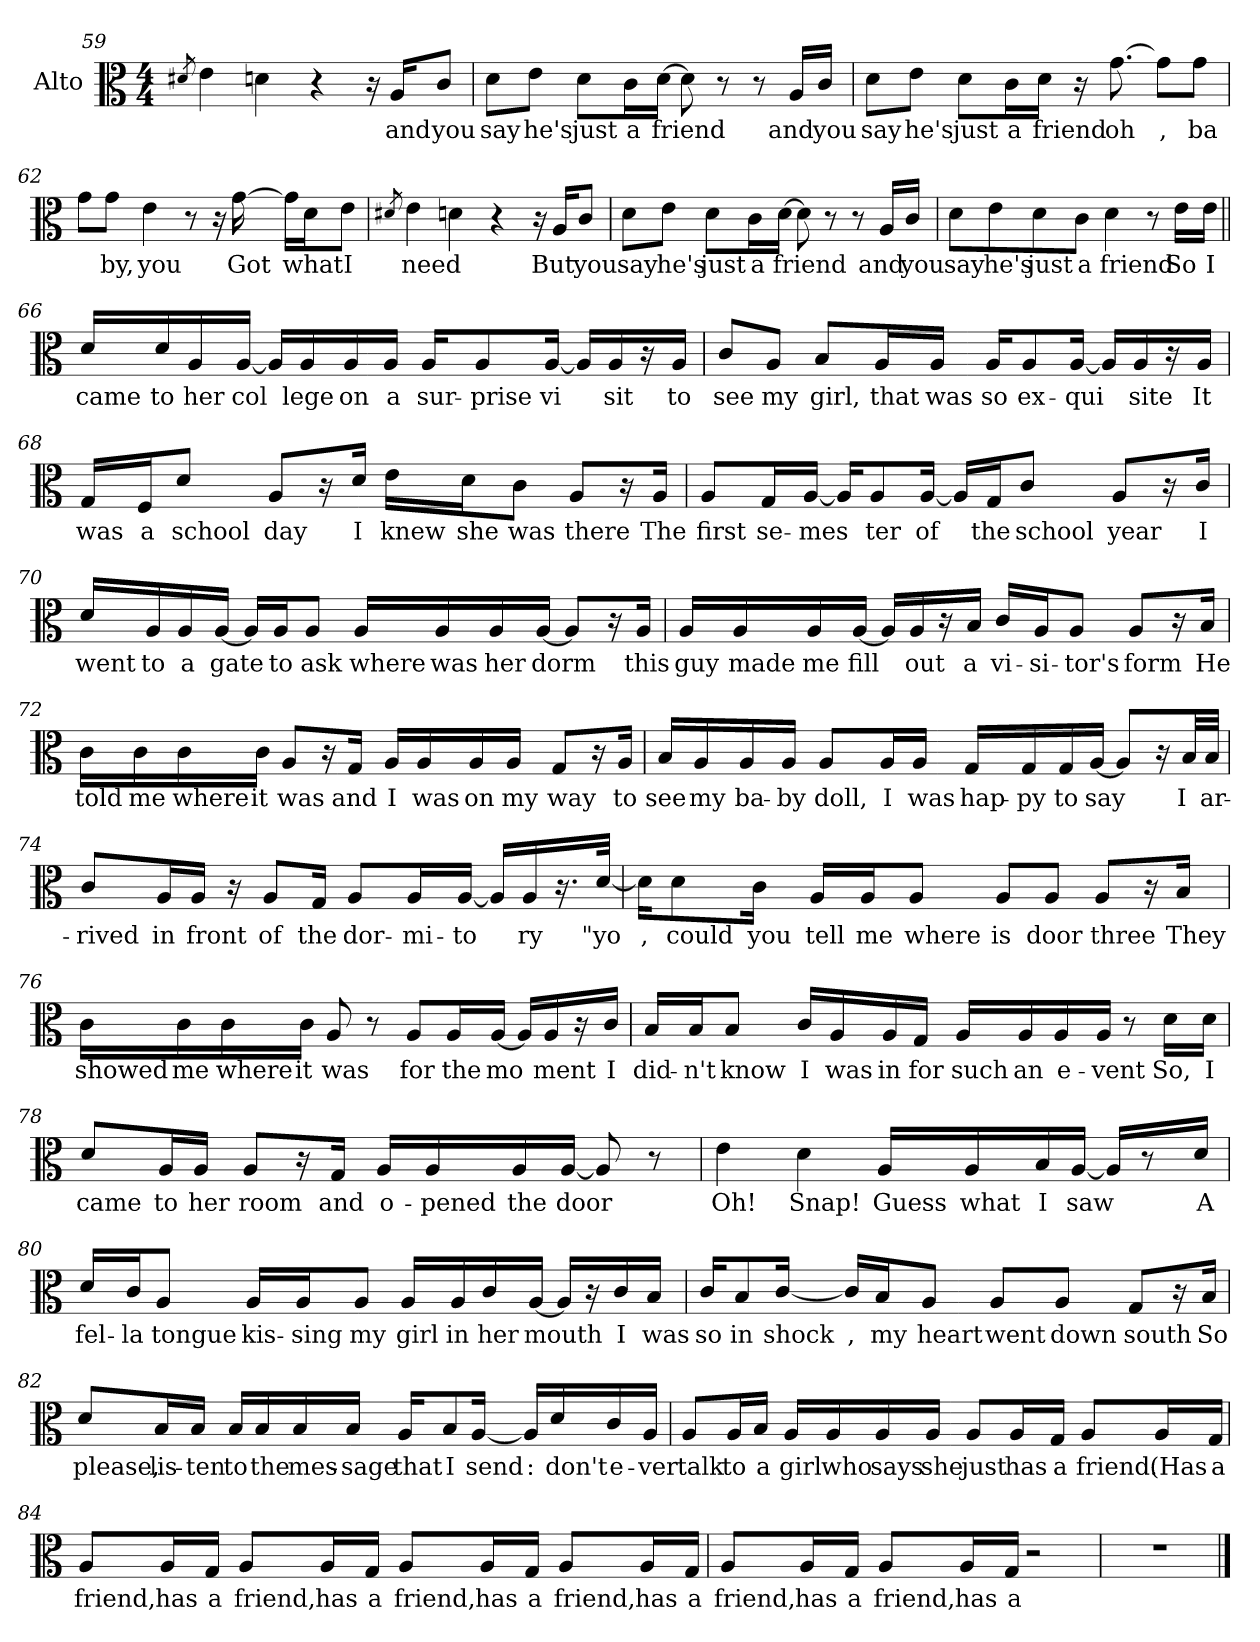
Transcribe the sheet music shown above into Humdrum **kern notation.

**kern	**text
*part1	*part1
*staff1	*staff1
*I"Alto	*
*I'A	*
*clefC3	*
*k[]	*
*C:	*
*M4/4	*
=59	=59
8qd#X/	.
4e\	.
4dn\	.
4r	.
16r	.
!	!LO:LY:b
16A/KL	and
!	!LO:LY:b
8c/J	you
=60	=60
!	!LO:LY:b
8d\L	say
!	!LO:LY:b
8e\J	he's
!	!LO:LY:b
8d\L	just
!	!LO:LY:b
16c\L	a
!	!LO:LY:b
[16d\JJ	friend
8d\]	.
!	!LO:LY:b
8r	,
8r	.
!	!LO:LY:b
16A/LL	and
!	!LO:LY:b
16c/JJ	you
=61	=61
!	!LO:LY:b
8d\L	say
!	!LO:LY:b
8e\J	he's
!	!LO:LY:b
8d\L	just
!	!LO:LY:b
16c\L	a
!	!LO:LY:b
16d\JJ	friend
!	!LO:LY:b
16r	,
!	!LO:LY:b
[8.g\	oh
!	!LO:LY:b
8g\L]	,
!	!LO:LY:b
8g\J	ba
!!LO:PB:g=z
=62	=62
8g\L	.
!	!LO:LY:b
8g\J	by,
!	!LO:LY:b
4e\	you
!	!LO:LY:b
8r	\!
16r	.
!	!LO:LY:b
[16g\	Got
16g\LL]	.
!	!LO:LY:b
16d\J	what
!	!LO:LY:b
8e\J	I
=63	=63
8qd#X/	.
!	!LO:LY:b
4e\	need
4dn\	.
!	!LO:LY:b
4r	.
16r	.
!	!LO:LY:b
16A/KL	But
!	!LO:LY:b
8c/J	you
=64	=64
!	!LO:LY:b
8d\L	say
!	!LO:LY:b
8e\J	he's
!	!LO:LY:b
8d\L	just
!	!LO:LY:b
16c\L	a
!	!LO:LY:b
[16d\JJ	friend
8d\]	.
!	!LO:LY:b
8r	,
8r	.
!	!LO:LY:b
16A/LL	and
!	!LO:LY:b
16c/JJ	you
!!LO:LB:g=z
=65	=65
!	!LO:LY:b
8d\L	say
!	!LO:LY:b
8e\	he's
!	!LO:LY:b
8d\	just
!	!LO:LY:b
8c\J	a
!	!LO:LY:b
4d\	friend
!	!LO:LY:b
8r	.
!LO:N:head=solid	!LO:LY:b
16e\LL	So
!LO:N:head=solid	!LO:LY:b
16e\JJ	I
=66||	=66||
!LO:N:head=solid	!LO:LY:b
16d/LL	came
!LO:N:head=solid	!LO:LY:b
16d/	to
!LO:N:head=solid	!LO:LY:b
16A/	her
!LO:N:head=solid	!LO:LY:b
[16A/JJ	col
!LO:N:head=solid	!
16A/LL]	.
!LO:N:head=solid	!LO:LY:b
16A/	lege
!LO:N:head=solid	!LO:LY:b
16A/	on
!LO:N:head=solid	!LO:LY:b
16A/JJ	a
!LO:N:head=solid	!LO:LY:b
16A/KL	sur-
!LO:N:head=solid	!LO:LY:b
8A/	-prise
!LO:N:head=solid	!LO:LY:b
[16A/Jk	vi
!LO:N:head=solid	!
16A/LL]	.
!LO:N:head=solid	!LO:LY:b
16A/J	sit
!	!LO:LY:b
16r	,
!LO:N:head=solid	!LO:LY:b
16A/Jk	to
!!LO:LB:g=z
=67	=67
!LO:N:head=solid	!LO:LY:b
8c/L	see
!LO:N:head=solid	!LO:LY:b
8A/J	my
!LO:N:head=solid	!LO:LY:b
8B/L	girl,
!LO:N:head=solid	!LO:LY:b
16A/L	that
!LO:N:head=solid	!LO:LY:b
16A/JJ	was
!LO:N:head=solid	!LO:LY:b
16A/KL	so
!LO:N:head=solid	!LO:LY:b
8A/	ex-
!LO:N:head=solid	!LO:LY:b
[16A/Jk	-qui
!LO:N:head=solid	!
16A/LL]	.
!LO:N:head=solid	!LO:LY:b
16A/J	site
!	!LO:LY:b
16r	.
!LO:N:head=solid	!LO:LY:b
16A/Jk	It
=68	=68
!LO:N:head=solid	!LO:LY:b
16G/LL	was
!LO:N:head=solid	!LO:LY:b
16F/J	a
!LO:N:head=solid	!LO:LY:b
8d/J	school
!LO:N:head=solid	!LO:LY:b
8A/L	day
!	!LO:LY:b
16r	,
!LO:N:head=solid	!LO:LY:b
16d/Jk	I
!LO:N:head=solid	!LO:LY:b
16e\LL	knew
!LO:N:head=solid	!LO:LY:b
16d\J	she
!LO:N:head=solid	!LO:LY:b
8c\J	was
!LO:N:head=solid	!LO:LY:b
8A/L	there
!	!LO:LY:b
16r	\!
!LO:N:head=solid	!LO:LY:b
16A/Jk	The
!!LO:LB:g=z
=69	=69
!LO:N:head=solid	!LO:LY:b
8A/L	first
!LO:N:head=solid	!LO:LY:b
16G/L	se-
!LO:N:head=solid	!LO:LY:b
[16A/JJ	-mes
!LO:N:head=solid	!
16A/KL]	.
!LO:N:head=solid	!LO:LY:b
8A/	ter
!LO:N:head=solid	!LO:LY:b
[16A/Jk	of
!LO:N:head=solid	!
16A/LL]	.
!LO:N:head=solid	!LO:LY:b
16G/J	the
!LO:N:head=solid	!LO:LY:b
8c/J	school
!LO:N:head=solid	!LO:LY:b
8A/L	year
!	!LO:LY:b
16r	\!
!LO:N:head=solid	!LO:LY:b
16c/Jk	I
=70	=70
!LO:N:head=solid	!LO:LY:b
16d/LL	went
!LO:N:head=solid	!LO:LY:b
16A/	to
!LO:N:head=solid	!LO:LY:b
16A/	a
!LO:N:head=solid	!LO:LY:b
[16A/JJ	gate
!LO:N:head=solid	!
16A/LL]	.
!LO:N:head=solid	!LO:LY:b
16A/J	to
!LO:N:head=solid	!LO:LY:b
8A/J	ask
!LO:N:head=solid	!LO:LY:b
16A/LL	where
!LO:N:head=solid	!LO:LY:b
16A/	was
!LO:N:head=solid	!LO:LY:b
16A/	her
!LO:N:head=solid	!LO:LY:b
[16A/JJ	dorm
!LO:N:head=solid	!
8A/L]	.
!	!LO:LY:b
16r	,
!LO:N:head=solid	!LO:LY:b
16A/Jk	this
!!LO:LB:g=z
=71	=71
!LO:N:head=solid	!LO:LY:b
16A/LL	guy
!LO:N:head=solid	!LO:LY:b
16A/	made
!LO:N:head=solid	!LO:LY:b
16A/	me
!LO:N:head=solid	!LO:LY:b
[16A/JJ	fill
!LO:N:head=solid	!
16A/LL]	.
!LO:N:head=solid	!LO:LY:b
16A/J	out
16r	.
!LO:N:head=solid	!LO:LY:b
16B/Jk	a
!LO:N:head=solid	!LO:LY:b
16c/LL	vi-
!LO:N:head=solid	!LO:LY:b
16A/J	-si-
!LO:N:head=solid	!LO:LY:b
8A/J	-tor's
!LO:N:head=solid	!LO:LY:b
8A/L	form
!	!LO:LY:b
16r	.
!LO:N:head=solid	!LO:LY:b
16B/Jk	He
=72	=72
!LO:N:head=solid	!LO:LY:b
16c\LL	told
!LO:N:head=solid	!LO:LY:b
16c\	me
!LO:N:head=solid	!LO:LY:b
16c\	where
!LO:N:head=solid	!LO:LY:b
16c\JJ	it
!LO:N:head=solid	!LO:LY:b
8A/L	was
!	!LO:LY:b
16r	,
!LO:N:head=solid	!LO:LY:b
16G/Jk	and
!LO:N:head=solid	!LO:LY:b
16A/LL	I
!LO:N:head=solid	!LO:LY:b
16A/	was
!LO:N:head=solid	!LO:LY:b
16A/	on
!LO:N:head=solid	!LO:LY:b
16A/JJ	my
!LO:N:head=solid	!LO:LY:b
8G/L	way
!	!LO:LY:b
16r	,
!LO:N:head=solid	!LO:LY:b
16A/Jk	to
!!LO:LB:g=z
=73	=73
!LO:N:head=solid	!LO:LY:b
16B/LL	see
!LO:N:head=solid	!LO:LY:b
16A/	my
!LO:N:head=solid	!LO:LY:b
16A/	ba-
!LO:N:head=solid	!LO:LY:b
16A/JJ	-by
!LO:N:head=solid	!LO:LY:b
8A/L	doll,
!LO:N:head=solid	!LO:LY:b
16A/L	I
!LO:N:head=solid	!LO:LY:b
16A/JJ	was
!LO:N:head=solid	!LO:LY:b
16G/LL	hap-
!LO:N:head=solid	!LO:LY:b
16G/	-py
!LO:N:head=solid	!LO:LY:b
16G/	to
!LO:N:head=solid	!LO:LY:b
[16A/JJ	say
!LO:N:head=solid	!
8A/L]	.
!	!LO:LY:b
16r	.
!LO:N:head=solid	!LO:LY:b
32B/LL	I
!LO:N:head=solid	!LO:LY:b
32B/JJJ	ar-
=74	=74
!LO:N:head=solid	!LO:LY:b
8c/L	-rived
!LO:N:head=solid	!LO:LY:b
16A/L	in
!LO:N:head=solid	!LO:LY:b
16A/JJ	front
16r	.
!LO:N:head=solid	!LO:LY:b
8A/L	of
!LO:N:head=solid	!LO:LY:b
16G/Jk	the
!LO:N:head=solid	!LO:LY:b
8A/L	dor-
!LO:N:head=solid	!LO:LY:b
16A/L	-mi-
!LO:N:head=solid	!LO:LY:b
[16A/JJ	-to
!LO:N:head=solid	!
16A/LL]	.
!LO:N:head=solid	!LO:LY:b
16A/J	ry
!	!LO:LY:b
16.r	,
!LO:N:head=solid	!LO:LY:b
[32d/Jkk	"yo
!!LO:LB:g=z
=75	=75
!LO:N:head=solid	!LO:LY:b
16d\KL]	,
!LO:N:head=solid	!LO:LY:b
8d\	could
!LO:N:head=solid	!LO:LY:b
16c\Jk	you
!LO:N:head=solid	!LO:LY:b
16A/LL	tell
!LO:N:head=solid	!LO:LY:b
16A/J	me
!LO:N:head=solid	!LO:LY:b
8A/J	where
!LO:N:head=solid	!LO:LY:b
8A/L	is
!LO:N:head=solid	!LO:LY:b
8A/J	door
!LO:N:head=solid	!LO:LY:b
8A/L	three
!	!LO:LY:b
16r	?"
!LO:N:head=solid	!LO:LY:b
16B/Jk	They
=76	=76
!LO:N:head=solid	!LO:LY:b
16c\LL	showed
!LO:N:head=solid	!LO:LY:b
16c\	me
!LO:N:head=solid	!LO:LY:b
16c\	where
!LO:N:head=solid	!LO:LY:b
16c\JJ	it
!LO:N:head=solid	!LO:LY:b
8A/	was
!	!LO:LY:b
8r	,
!LO:N:head=solid	!LO:LY:b
8A/L	for
!LO:N:head=solid	!LO:LY:b
16A/L	the
!LO:N:head=solid	!LO:LY:b
[16A/JJ	mo
!LO:N:head=solid	!
16A/LL]	.
!LO:N:head=solid	!LO:LY:b
16A/J	ment
!	!LO:LY:b
16r	,
!LO:N:head=solid	!LO:LY:b
16c/Jk	I
!!LO:LB:g=z
=77	=77
!LO:N:head=solid	!LO:LY:b
16B/LL	did-
!LO:N:head=solid	!LO:LY:b
16B/J	-n't
!LO:N:head=solid	!LO:LY:b
8B/J	know
!LO:N:head=solid	!LO:LY:b
16c/LL	I
!LO:N:head=solid	!LO:LY:b
16A/	was
!LO:N:head=solid	!LO:LY:b
16A/	in
!LO:N:head=solid	!LO:LY:b
16G/JJ	for
!LO:N:head=solid	!LO:LY:b
16A/LL	such
!LO:N:head=solid	!LO:LY:b
16A/	an
!LO:N:head=solid	!LO:LY:b
16A/	e-
!LO:N:head=solid	!LO:LY:b
16A/JJ	-vent
!	!LO:LY:b
8r	.
!LO:N:head=solid	!LO:LY:b
16d\LL	So,
!LO:N:head=solid	!LO:LY:b
16d\JJ	I
=78	=78
!LO:N:head=solid	!LO:LY:b
8d/L	came
!LO:N:head=solid	!LO:LY:b
16A/L	to
!LO:N:head=solid	!LO:LY:b
16A/JJ	her
!LO:N:head=solid	!LO:LY:b
8A/L	room
!	!LO:LY:b
16r	,
!LO:N:head=solid	!LO:LY:b
16G/Jk	and
!LO:N:head=solid	!LO:LY:b
16A/LL	o-
!LO:N:head=solid	!LO:LY:b
16A/	-pened
!LO:N:head=solid	!LO:LY:b
16A/	the
!LO:N:head=solid	!LO:LY:b
[16A/JJ	door
!LO:N:head=solid	!
8A/]	.
!	!LO:LY:b
8r	.
!!LO:LB:g=z
=79	=79
!LO:N:head=solid	!LO:LY:b
4e\	Oh!
!LO:N:head=solid	!LO:LY:b
4d\	Snap!
!LO:N:head=solid	!LO:LY:b
16A/LL	Guess
!LO:N:head=solid	!LO:LY:b
16A/	what
!LO:N:head=solid	!LO:LY:b
16B/	I
!LO:N:head=solid	!LO:LY:b
[16A/JJ	saw
!LO:N:head=solid	!
16A/KL]	.
!	!LO:LY:b
8r	?
!LO:N:head=solid	!LO:LY:b
16d/Jk	A
=80	=80
!LO:N:head=solid	!LO:LY:b
16d/LL	fel-
!LO:N:head=solid	!LO:LY:b
16c/J	-la
!LO:N:head=solid	!LO:LY:b
8A/J	tongue
!LO:N:head=solid	!LO:LY:b
16A/LL	kis-
!LO:N:head=solid	!LO:LY:b
16A/J	-sing
!LO:N:head=solid	!LO:LY:b
8A/J	my
!LO:N:head=solid	!LO:LY:b
16A/LL	girl
!LO:N:head=solid	!LO:LY:b
16A/	in
!LO:N:head=solid	!LO:LY:b
16c/	her
!LO:N:head=solid	!LO:LY:b
[16A/JJ	mouth
!LO:N:head=solid	!
16A/KL]	.
!	!LO:LY:b
16r	,
!LO:N:head=solid	!LO:LY:b
16c/L	I
!LO:N:head=solid	!LO:LY:b
16B/JJ	was
!!LO:PB:g=z
=81	=81
!LO:N:head=solid	!LO:LY:b
16c/KL	so
!LO:N:head=solid	!LO:LY:b
8B/	in
!LO:N:head=solid	!LO:LY:b
[16c/Jk	shock
!LO:N:head=solid	!LO:LY:b
16c/LL]	,
!LO:N:head=solid	!LO:LY:b
16B/J	my
!LO:N:head=solid	!LO:LY:b
8A/J	heart
!LO:N:head=solid	!LO:LY:b
8A/L	went
!LO:N:head=solid	!LO:LY:b
8A/J	down
!LO:N:head=solid	!LO:LY:b
8G/L	south
!	!LO:LY:b
16r	.
!LO:N:head=solid	!LO:LY:b
16B/Jk	So
=82	=82
!LO:N:head=solid	!LO:LY:b
8d/L	please,
!LO:N:head=solid	!LO:LY:b
16B/L	lis-
!LO:N:head=solid	!LO:LY:b
16B/JJ	-ten
!LO:N:head=solid	!LO:LY:b
16B/LL	to
!LO:N:head=solid	!LO:LY:b
16B/	the
!LO:N:head=solid	!LO:LY:b
16B/	mes-
!LO:N:head=solid	!LO:LY:b
16B/JJ	-sage
!LO:N:head=solid	!LO:LY:b
16A/KL	that
!LO:N:head=solid	!LO:LY:b
8B/	I
!LO:N:head=solid	!LO:LY:b
[16A/Jk	send
!LO:N:head=solid	!LO:LY:b
16A/LL]	:
!LO:N:head=solid	!LO:LY:b
16d/	don't
!LO:N:head=solid	!LO:LY:b
16c/	e-
!LO:N:head=solid	!LO:LY:b
16A/JJ	-ver
!!LO:LB:g=z
=83	=83
!LO:N:head=solid	!LO:LY:b
8A/L	talk
!LO:N:head=solid	!LO:LY:b
16A/L	to
!LO:N:head=solid	!LO:LY:b
16B/JJ	a
!LO:N:head=solid	!LO:LY:b
16A/LL	girl
!LO:N:head=solid	!LO:LY:b
16A/	who
!LO:N:head=solid	!LO:LY:b
16A/	says
!LO:N:head=solid	!LO:LY:b
16A/JJ	she
!LO:N:head=solid	!LO:LY:b
8A/L	just
!LO:N:head=solid	!LO:LY:b
16A/L	has
!LO:N:head=solid	!LO:LY:b
16G/JJ	a
!LO:N:head=solid	!LO:LY:b
8A/L	friend.
!LO:N:head=solid	!LO:LY:b
16A/L	(Has
!LO:N:head=solid	!LO:LY:b
16G/JJ	a
=84	=84
!LO:N:head=solid	!LO:LY:b
8A/L	friend,
!LO:N:head=solid	!LO:LY:b
16A/L	has
!LO:N:head=solid	!LO:LY:b
16G/JJ	a
!LO:N:head=solid	!LO:LY:b
8A/L	friend,
!LO:N:head=solid	!LO:LY:b
16A/L	has
!LO:N:head=solid	!LO:LY:b
16G/JJ	a
!LO:N:head=solid	!LO:LY:b
8A/L	friend,
!LO:N:head=solid	!LO:LY:b
16A/L	has
!LO:N:head=solid	!LO:LY:b
16G/JJ	a
!LO:N:head=solid	!LO:LY:b
8A/L	friend,
!LO:N:head=solid	!LO:LY:b
16A/L	has
!LO:N:head=solid	!LO:LY:b
16G/JJ	a
!!LO:LB:g=z
=85	=85
!LO:N:head=solid	!LO:LY:b
8A/L	friend,
!LO:N:head=solid	!LO:LY:b
16A/L	has
!LO:N:head=solid	!LO:LY:b
16G/JJ	a
!LO:N:head=solid	!LO:LY:b
8A/L	friend,
!LO:N:head=solid	!LO:LY:b
16A/L	has
!LO:N:head=solid	!LO:LY:b
16G/JJ	a
!	!LO:LY:b
2r	...)
=86	=86
1r	.
==	==
*-	*-
